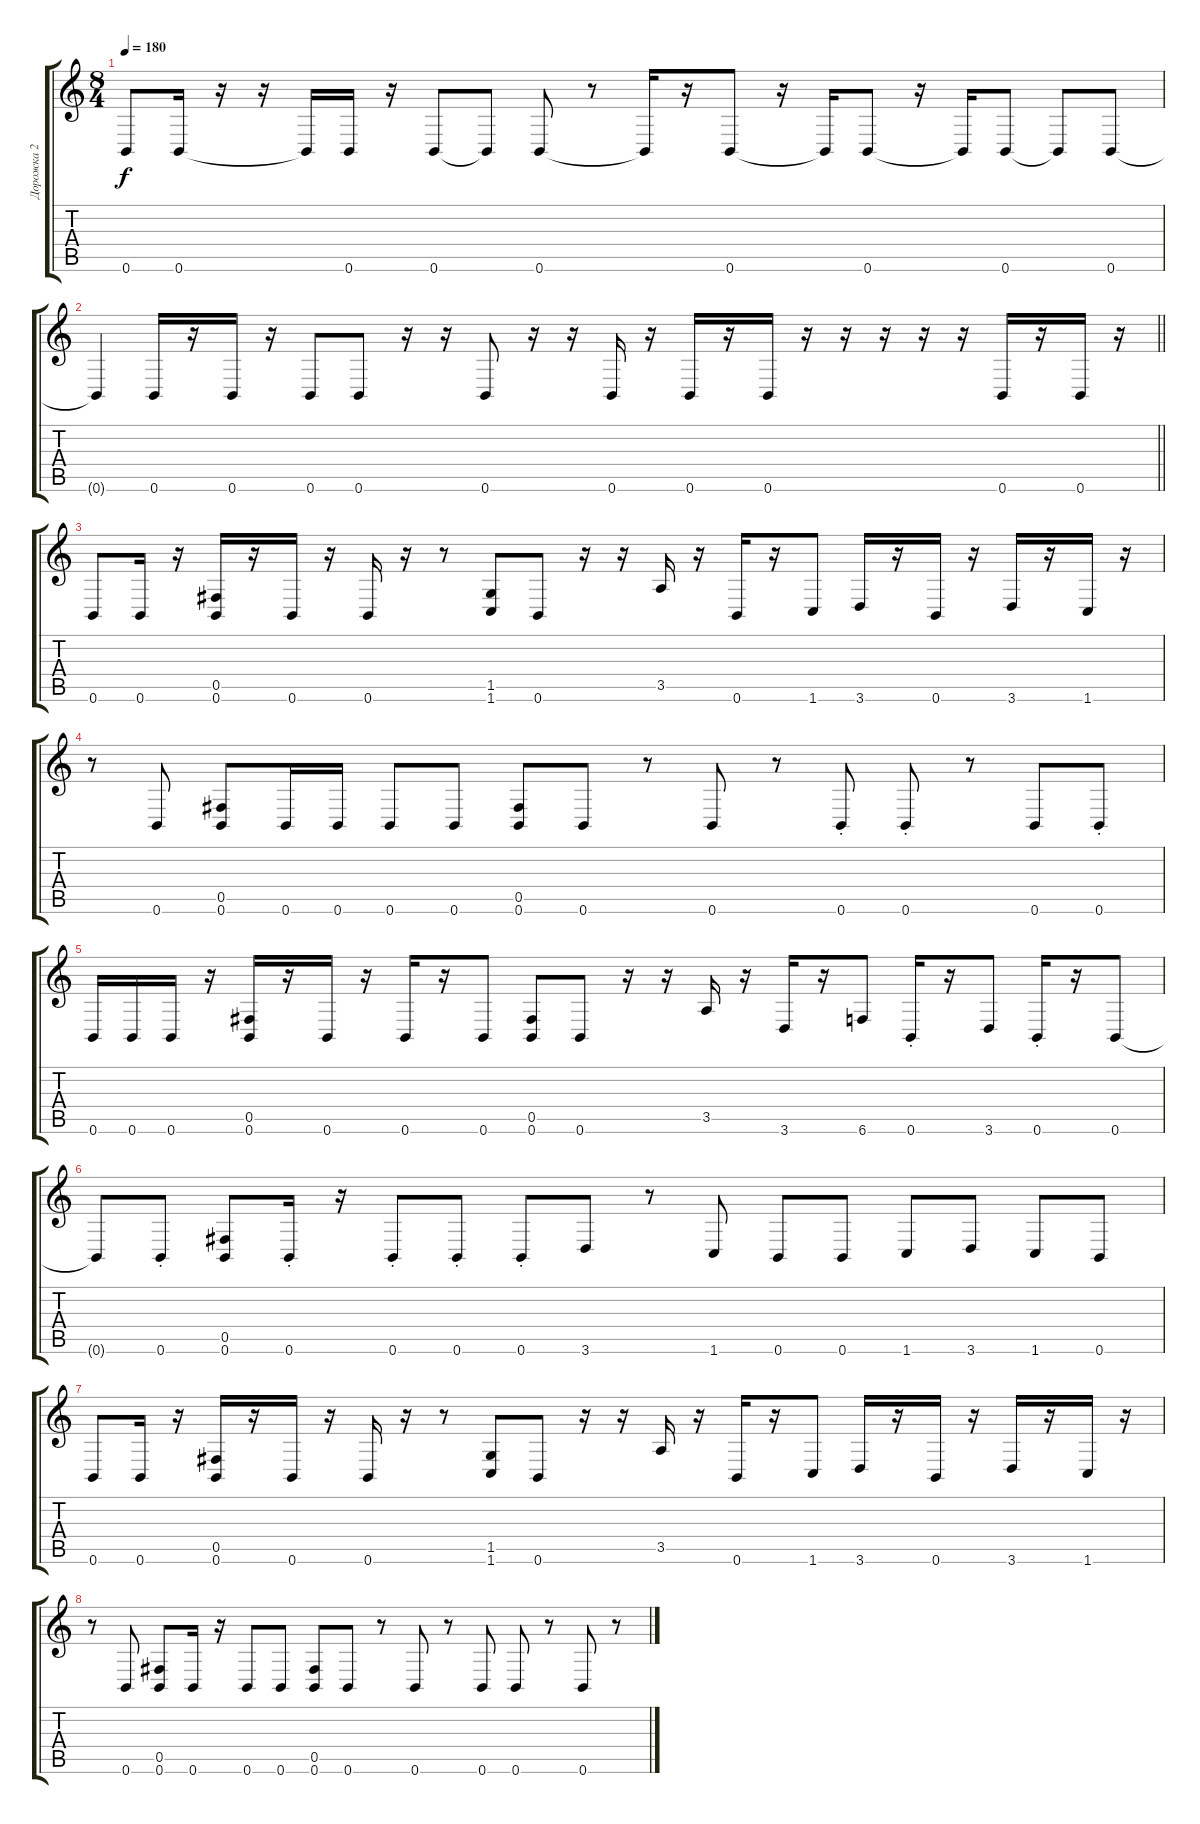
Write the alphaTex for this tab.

\track ("Дорожка 2" "Дорожка 2") {instrument distortionguitar}
\staff {score tabs}
\tuning (Db4 Ab3 E3 B2 Gb2 B1) {hide}
\ts (8 4)
\tempo 180
\clef g2
\ks c
0.6.8{dy f} 0.6.16 r.16 r.16 0.6{t}.16 0.6.16 r.16 0.6.8 0.6{t}.8 0.6.8 r.8 0.6{t}.16 r.16 0.6.8 r.16 0.6{t}.16 0.6.8 r.16 0.6{t}.16 0.6.8 0.6{t}.8 0.6.8 |
\barLineRight lightlight
0.6{t}.4 0.6.16 r.16 0.6.16 r.16 0.6.8 0.6.8 r.16 r.16 0.6.8 r.16 r.16 0.6.16 r.16 0.6.16 r.16 0.6.16 r.16 r.16 r.16 r.16 r.16 0.6.16 r.16 0.6.16 r.16 |
0.6.8 0.6.16 r.16 (0.5 0.6).16 r.16 0.6.16 r.16 0.6.16 r.16 r.8 (1.5 1.6).8 0.6.8 r.16 r.16 3.5.16 r.16 0.6.16 r.16 1.6.8 3.6.16 r.16 0.6.16 r.16 3.6.16 r.16 1.6.16 r.16 |
r.8 0.6.8 (0.5 0.6).8 0.6.16 0.6.16 0.6.8 0.6.8 (0.5 0.6).8 0.6.8 r.8 0.6.8 r.8 0.6{st}.8 0.6{st}.8 r.8 0.6.8 0.6{st}.8 |
0.6.16 0.6.16 0.6.16 r.16 (0.5 0.6).16 r.16 0.6.16 r.16 0.6.16 r.16 0.6.8 (0.5 0.6).8 0.6.8 r.16 r.16 3.5.16 r.16 3.6.16 r.16 6.6.8 0.6{st}.16 r.16 3.6.8 0.6{st}.16 r.16 0.6.8 |
0.6{t}.8 0.6{st}.8 (0.5 0.6).8 0.6{st}.16 r.16 0.6{st}.8 0.6{st}.8 0.6{st}.8 3.6.8 r.8 1.6.8 0.6.8 0.6.8 1.6.8 3.6.8 1.6.8 0.6.8 |
0.6.8 0.6.16 r.16 (0.5 0.6).16 r.16 0.6.16 r.16 0.6.16 r.16 r.8 (1.5 1.6).8 0.6.8 r.16 r.16 3.5.16 r.16 0.6.16 r.16 1.6.8 3.6.16 r.16 0.6.16 r.16 3.6.16 r.16 1.6.16 r.16 |
r.8 0.6.8 (0.5 0.6).8 0.6.16 r.16 0.6.8 0.6.8 (0.5 0.6).8 0.6.8 r.8 0.6.8 r.8 0.6.8 0.6.8 r.8 0.6.8 r.8
